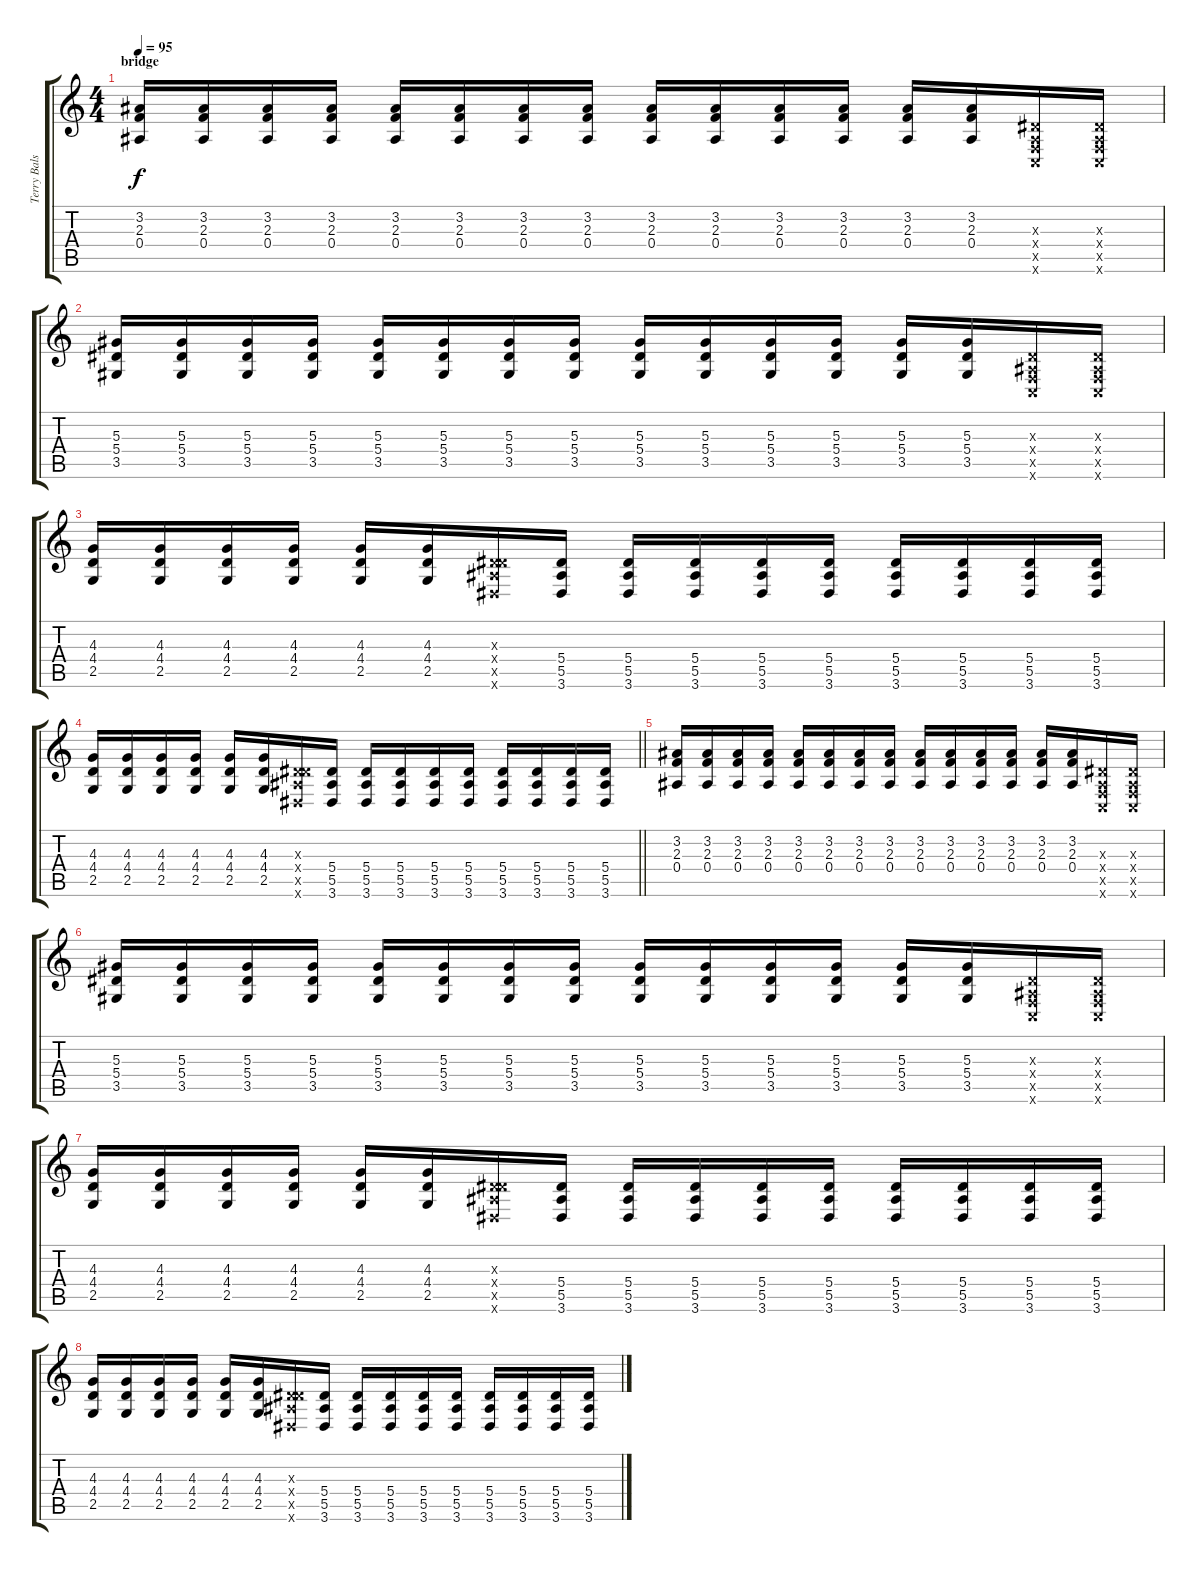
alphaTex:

\track ("Terry Balsamo" "Terry Bals") {instrument overdrivenguitar}
\staff {score tabs}
\tuning (C4 G3 Eb3 Bb2 F2 C2) {hide}
\ts (4 4)
\section ("" "bridge")
\tempo 95
\clef g2
\ks c
(3.2 2.3 0.4).16{dy f volume 13 instrument overdrivenguitar} (3.2 2.3 0.4).16 (3.2 2.3 0.4).16 (3.2 2.3 0.4).16 (3.2 2.3 0.4).16 (3.2 2.3 0.4).16 (3.2 2.3 0.4).16 (3.2 2.3 0.4).16 (3.2 2.3 0.4).16 (3.2 2.3 0.4).16 (3.2 2.3 0.4).16 (3.2 2.3 0.4).16 (3.2 2.3 0.4).16 (3.2 2.3 0.4).16 (0.3{x} 0.4{x} 0.5{x} 0.6{x}).16 (0.3{x} 0.4{x} 0.5{x} 0.6{x}).16 |
(5.3 5.4 3.5).16 (5.3 5.4 3.5).16 (5.3 5.4 3.5).16 (5.3 5.4 3.5).16 (5.3 5.4 3.5).16 (5.3 5.4 3.5).16 (5.3 5.4 3.5).16 (5.3 5.4 3.5).16 (5.3 5.4 3.5).16 (5.3 5.4 3.5).16 (5.3 5.4 3.5).16 (5.3 5.4 3.5).16 (5.3 5.4 3.5).16 (5.3 5.4 3.5).16 (0.3{x} 0.4{x} 0.5{x} 0.6{x}).16 (0.3{x} 0.4{x} 0.5{x} 0.6{x}).16 |
(4.3 4.4 2.5).16 (4.3 4.4 2.5).16 (4.3 4.4 2.5).16 (4.3 4.4 2.5).16 (4.3 4.4 2.5).16 (4.3 4.4 2.5).16 (0.3{x} 5.4{x} 5.5{x} 3.6{x}).16 (5.4 5.5 3.6).16 (5.4 5.5 3.6).16 (5.4 5.5 3.6).16 (5.4 5.5 3.6).16 (5.4 5.5 3.6).16 (5.4 5.5 3.6).16 (5.4 5.5 3.6).16 (5.4 5.5 3.6).16 (5.4 5.5 3.6).16 |
\barLineRight lightlight
(4.3 4.4 2.5).16 (4.3 4.4 2.5).16 (4.3 4.4 2.5).16 (4.3 4.4 2.5).16 (4.3 4.4 2.5).16 (4.3 4.4 2.5).16 (0.3{x} 5.4{x} 5.5{x} 3.6{x}).16 (5.4 5.5 3.6).16 (5.4 5.5 3.6).16 (5.4 5.5 3.6).16 (5.4 5.5 3.6).16 (5.4 5.5 3.6).16 (5.4 5.5 3.6).16 (5.4 5.5 3.6).16 (5.4 5.5 3.6).16 (5.4 5.5 3.6).16 |
(3.2 2.3 0.4).16 (3.2 2.3 0.4).16 (3.2 2.3 0.4).16 (3.2 2.3 0.4).16 (3.2 2.3 0.4).16 (3.2 2.3 0.4).16 (3.2 2.3 0.4).16 (3.2 2.3 0.4).16 (3.2 2.3 0.4).16 (3.2 2.3 0.4).16 (3.2 2.3 0.4).16 (3.2 2.3 0.4).16 (3.2 2.3 0.4).16 (3.2 2.3 0.4).16 (0.3{x} 0.4{x} 0.5{x} 0.6{x}).16 (0.3{x} 0.4{x} 0.5{x} 0.6{x}).16 |
(5.3 5.4 3.5).16 (5.3 5.4 3.5).16 (5.3 5.4 3.5).16 (5.3 5.4 3.5).16 (5.3 5.4 3.5).16 (5.3 5.4 3.5).16 (5.3 5.4 3.5).16 (5.3 5.4 3.5).16 (5.3 5.4 3.5).16 (5.3 5.4 3.5).16 (5.3 5.4 3.5).16 (5.3 5.4 3.5).16 (5.3 5.4 3.5).16 (5.3 5.4 3.5).16 (0.3{x} 0.4{x} 0.5{x} 0.6{x}).16 (0.3{x} 0.4{x} 0.5{x} 0.6{x}).16 |
(4.3 4.4 2.5).16 (4.3 4.4 2.5).16 (4.3 4.4 2.5).16 (4.3 4.4 2.5).16 (4.3 4.4 2.5).16 (4.3 4.4 2.5).16 (0.3{x} 5.4{x} 5.5{x} 3.6{x}).16 (5.4 5.5 3.6).16 (5.4 5.5 3.6).16 (5.4 5.5 3.6).16 (5.4 5.5 3.6).16 (5.4 5.5 3.6).16 (5.4 5.5 3.6).16 (5.4 5.5 3.6).16 (5.4 5.5 3.6).16 (5.4 5.5 3.6).16 |
(4.3 4.4 2.5).16 (4.3 4.4 2.5).16 (4.3 4.4 2.5).16 (4.3 4.4 2.5).16 (4.3 4.4 2.5).16 (4.3 4.4 2.5).16 (0.3{x} 5.4{x} 5.5{x} 3.6{x}).16 (5.4 5.5 3.6).16 (5.4 5.5 3.6).16 (5.4 5.5 3.6).16 (5.4 5.5 3.6).16 (5.4 5.5 3.6).16 (5.4 5.5 3.6).16 (5.4 5.5 3.6).16 (5.4 5.5 3.6).16 (5.4 5.5 3.6).16
